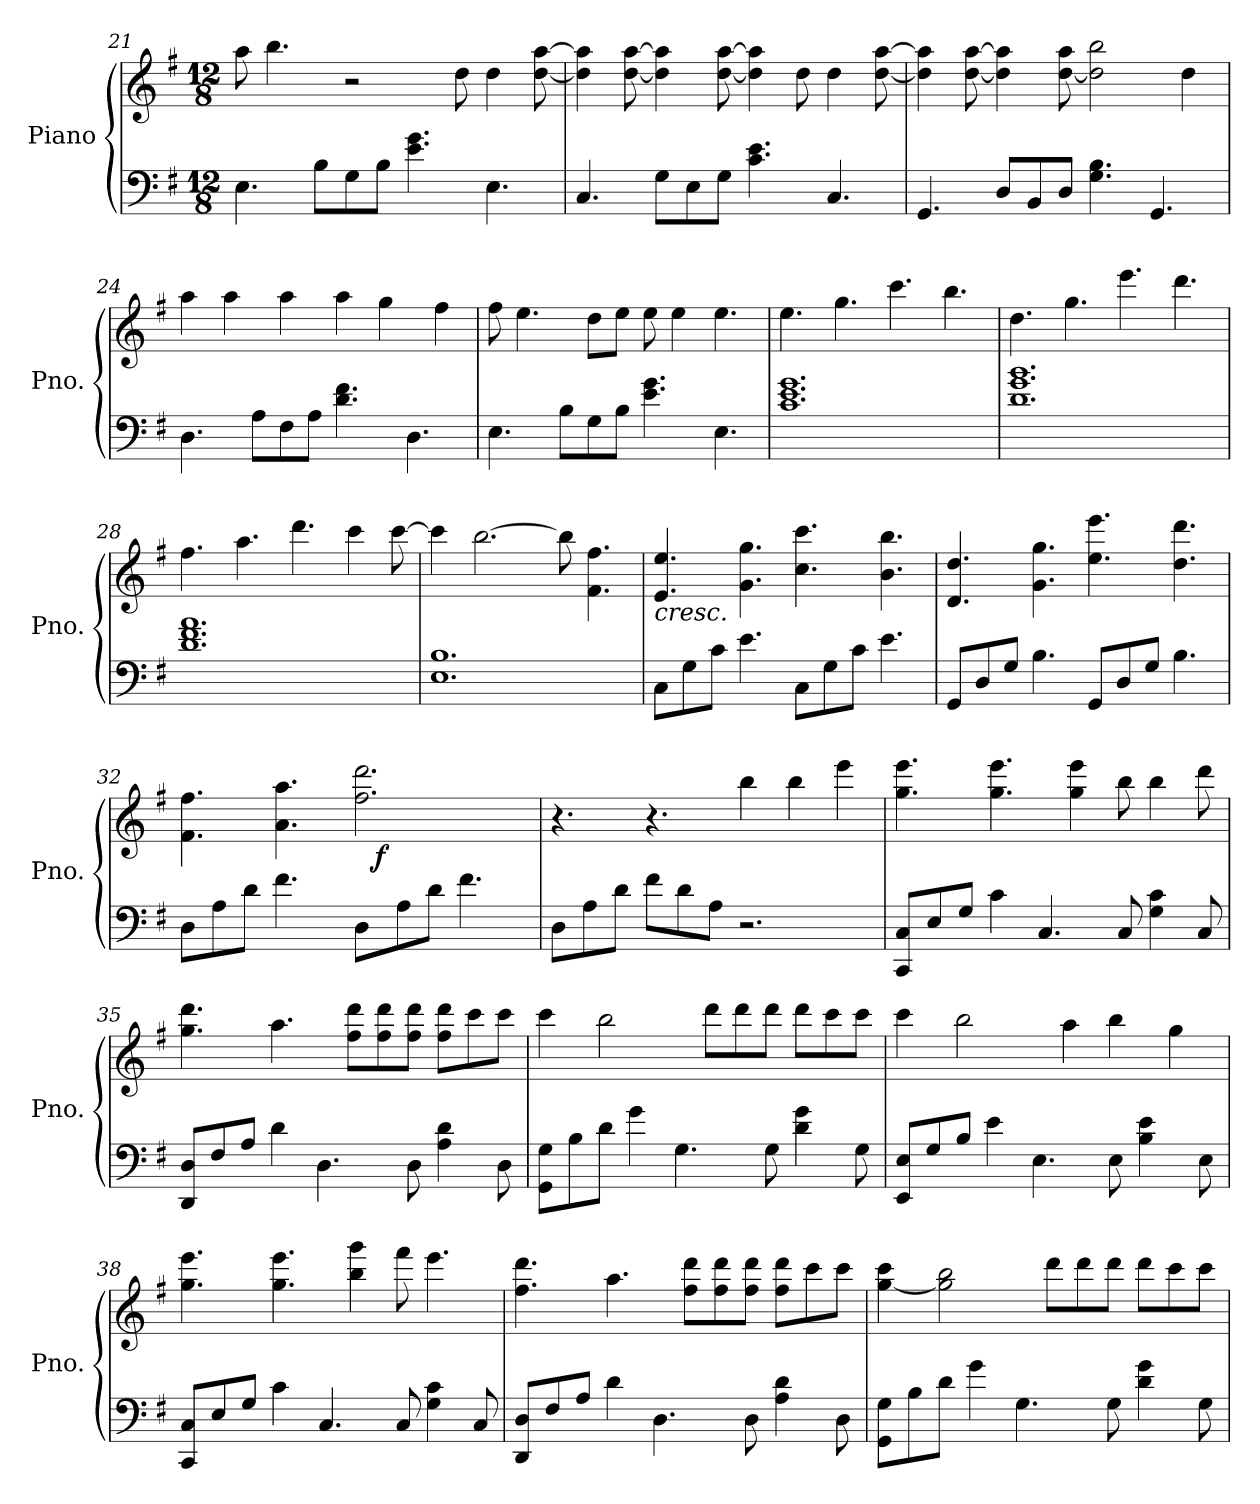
**kern	**kern	**dynam
*part1	*part1	*part1
*staff2	*staff1	*staff1/2
*I"Piano	*	*
*I'Pno.	*	*
*clefF4	*clefG2	*
*k[f#]	*k[f#]	*
*M12/8	*M12/8	*
=21	=21	=21
4.E\	8aa\	.
.	4.bb\	.
8B\L	.	.
8G\	2r	.
8B\J	.	.
4.e\ 4.g\	.	.
.	8dd\	.
4.E\	4dd\	.
.	[8dd\ [8aa\	.
!!LO:LB:g=z
=22	=22	=22
4.C/	4dd\] 4aa\]	.
.	[8dd\ [8aa\	.
8G\L	4dd\] 4aa\]	.
8E\	.	.
8G\J	[8dd\ [8aa\	.
4.c\ 4.e\	4dd\] 4aa\]	.
.	8dd\	.
4.C/	4dd\	.
.	[8dd\ [8aa\	.
=23	=23	=23
4.GG/	4dd\] 4aa\]	.
.	[8dd\ [8aa\	.
8D/L	4dd\] 4aa\]	.
8BB/	.	.
8D/J	[8dd\ 8aa\	.
4.G\ 4.B\	2dd\] 2bb\	.
4.GG/	.	.
.	4dd\	.
=24	=24	=24
4.D\	4aa\	.
.	4aa\	.
8A\L	.	.
8F#\	4aa\	.
8A\J	.	.
4.d\ 4.f#\	4aa\	.
.	4gg\	.
4.D\	.	.
.	4ff#\	.
=25	=25	=25
4.E\	8ff#\	.
.	4.ee\	.
8B\L	.	.
8G\	8dd\L	.
8B\J	8ee\J	.
4.e\ 4.g\	8ee\	.
.	4ee\	.
4.E\	4.ee\	.
=26	=26	=26
1.c 1.e 1.g	4.ee\	.
.	4.gg\	.
.	4.ccc\	.
.	4.bb\	.
!!LO:PB:g=z
=27	=27	=27
1.d 1.g 1.b	4.dd\	.
.	4.gg\	.
.	4.eee\	.
.	4.ddd\	.
=28	=28	=28
1.d 1.f# 1.a	4.ff#\	.
.	4.aa\	.
.	4.ddd\	.
.	4ccc\	.
.	[8ccc\	.
=29	=29	=29
1.E 1.B	4ccc\]	.
.	[2.bb\	.
.	8bb\]	.
.	4.f#\ 4.ff#\	.
=30	=30	=30
!	!	!LO:HP:b
8C\L	4.e/ 4.ee/	<
8G\	.	.
8c\J	.	.
4.e\	4.g\ 4.gg\	.
8C\L	4.cc\ 4.ccc\	.
8G\	.	.
8c\J	.	.
4.e\	4.b\ 4.bb\	.
=31	=31	=31
8GG/L	4.d/ 4.dd/	.
8D/	.	.
8G/J	.	.
4.B\	4.g\ 4.gg\	.
8GG/L	4.ee\ 4.eee\	.
8D/	.	.
8G/J	.	.
4.B\	4.dd\ 4.ddd\	.
!!LO:LB:g=z
=32	=32	=32
*	*^	*
8D\L	4.f#\ 4.ff#\	2ryy	.
8A\	.	.	.
8d\J	.	.	.
4.f#\	4.a\ 4.aa\	.	.
.	.	4ryy	.
8D\L	2.ff#\ 2.ddd\	16ryy	.
!	!	!	!LO:DY:b
.	.	2ryy	f
8A\	.	.	.
8d\J	.	.	.
4.f#\	.	.	.
.	.	8.ryy	.
.	.	.	[
*	*v	*v	*
=33	=33	=33
8D\L	4.r	.
8A\	.	.
8d\J	.	.
8f#\L	4.r	.
8d\	.	.
8A\J	.	.
2.r	4bb\	.
.	4bb\	.
.	4eee\	.
=34	=34	=34
8CC/ 8C/L	4.gg\ 4.eee\	.
8E/	.	.
8G/J	.	.
4c\	4.gg\ 4.eee\	.
4.C/	.	.
.	4gg\ 4eee\	.
8C/	8bb\	.
4G\ 4c\	4bb\	.
8C/	8ddd\	.
=35	=35	=35
8DD/ 8D/L	4.gg\ 4.ddd\	.
8F#/	.	.
8A/J	.	.
4d\	4.aa\	.
4.D\	.	.
.	8ff#\ 8ddd\L	.
.	8ff#\ 8ddd\	.
8D\	8ff#\ 8ddd\J	.
4A\ 4d\	8ff#\ 8ddd\L	.
.	8ccc\	.
8D\	8ccc\J	.
!!LO:LB:g=z
=36	=36	=36
8GG\ 8G\L	4ccc\	.
8B\	.	.
8d\J	2bb\	.
4g\	.	.
4.G\	.	.
.	8ddd\L	.
.	8ddd\	.
8G\	8ddd\J	.
4d\ 4g\	8ddd\L	.
.	8ccc\	.
8G\	8ccc\J	.
=37	=37	=37
8EE/ 8E/L	4ccc\	.
8G/	.	.
8B/J	2bb\	.
4e\	.	.
4.E\	.	.
.	4aa\	.
8E\	4bb\	.
4B\ 4e\	.	.
.	4gg\	.
8E\	.	.
=38	=38	=38
8CC/ 8C/L	4.gg\ 4.eee\	.
8E/	.	.
8G/J	.	.
4c\	4.gg\ 4.eee\	.
4.C/	.	.
.	4bb\ 4ggg\	.
8C/	8fff#\	.
4G\ 4c\	4.eee\	.
8C/	.	.
=39	=39	=39
8DD/ 8D/L	4.ff#\ 4.ddd\	.
8F#/	.	.
8A/J	.	.
4d\	4.aa\	.
4.D\	.	.
.	8ff#\ 8ddd\L	.
.	8ff#\ 8ddd\	.
8D\	8ff#\ 8ddd\J	.
4A\ 4d\	8ff#\ 8ddd\L	.
.	8ccc\	.
8D\	8ccc\J	.
!!LO:LB:g=z
=40	=40	=40
8GG\ 8G\L	[4gg\ 4ccc\	.
8B\	.	.
8d\J	2gg\] 2bb\	.
4g\	.	.
4.G\	.	.
.	8ddd\L	.
.	8ddd\	.
8G\	8ddd\J	.
4d\ 4g\	8ddd\L	.
.	8ccc\	.
8G\	8ccc\J	.
=	=	=
*-	*-	*-
